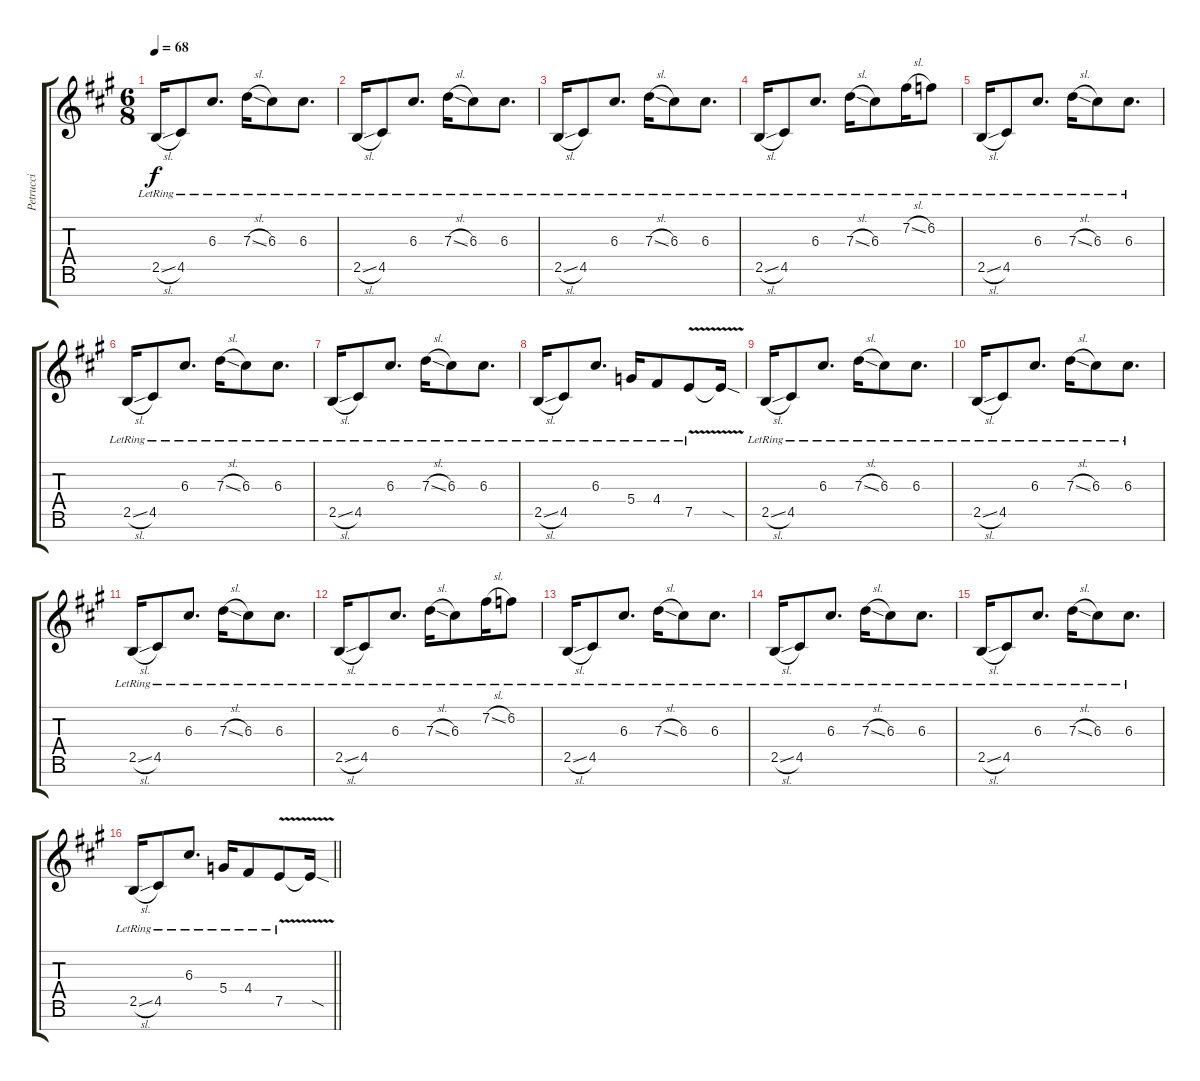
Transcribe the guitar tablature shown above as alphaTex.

\track ("Petrucci" "Petrucci") {instrument electricguitarjazz}
\staff {score tabs}
\tuning (E4 B3 G3 D3 A2 E2 B1) {hide}
\ts (6 8)
\tempo 68
\clef g2
\ks a
2.5{sl lr}.16{dy f} 4.5{lr}.8 6.3{lr}.8{d} 7.3{sl lr}.16 6.3{lr}.8 6.3{lr}.8{d} |
2.5{sl lr}.16 4.5{lr}.8 6.3{lr}.8{d} 7.3{sl lr}.16 6.3{lr}.8 6.3{lr}.8{d} |
2.5{sl lr}.16 4.5{lr}.8 6.3{lr}.8{d} 7.3{sl lr}.16 6.3{lr}.8 6.3{lr}.8{d} |
2.5{sl lr}.16 4.5{lr}.8 6.3{lr}.8{d} 7.3{sl lr}.16 6.3{lr}.8 7.2{sl lr}.16 6.2{lr}.8 |
2.5{sl lr}.16 4.5{lr}.8 6.3{lr}.8{d} 7.3{sl lr}.16 6.3{lr}.8 6.3{lr}.8{d} |
2.5{sl lr}.16 4.5{lr}.8 6.3{lr}.8{d} 7.3{sl lr}.16 6.3{lr}.8 6.3{lr}.8{d} |
2.5{sl lr}.16 4.5{lr}.8 6.3{lr}.8{d} 7.3{sl lr}.16 6.3{lr}.8 6.3{lr}.8{d} |
2.5{sl lr}.16 4.5{lr}.8 6.3{lr}.8{d} 5.4{lr}.16 4.4{lr}.8 7.5{v lr}.8 7.5{sod t}.16 |
2.5{sl lr}.16 4.5{lr}.8 6.3{lr}.8{d} 7.3{sl lr}.16 6.3{lr}.8 6.3{lr}.8{d} |
2.5{sl lr}.16 4.5{lr}.8 6.3{lr}.8{d} 7.3{sl lr}.16 6.3{lr}.8 6.3{lr}.8{d} |
2.5{sl lr}.16 4.5{lr}.8 6.3{lr}.8{d} 7.3{sl lr}.16 6.3{lr}.8 6.3{lr}.8{d} |
2.5{sl lr}.16 4.5{lr}.8 6.3{lr}.8{d} 7.3{sl lr}.16 6.3{lr}.8 7.2{sl lr}.16 6.2{lr}.8 |
2.5{sl lr}.16 4.5{lr}.8 6.3{lr}.8{d} 7.3{sl lr}.16 6.3{lr}.8 6.3{lr}.8{d} |
2.5{sl lr}.16 4.5{lr}.8 6.3{lr}.8{d} 7.3{sl lr}.16 6.3{lr}.8 6.3{lr}.8{d} |
2.5{sl lr}.16 4.5{lr}.8 6.3{lr}.8{d} 7.3{sl lr}.16 6.3{lr}.8 6.3{lr}.8{d} |
\barLineRight lightlight
2.5{sl lr}.16 4.5{lr}.8 6.3{lr}.8{d} 5.4{lr}.16 4.4{lr}.8 7.5{v lr}.8 7.5{sod t}.16
